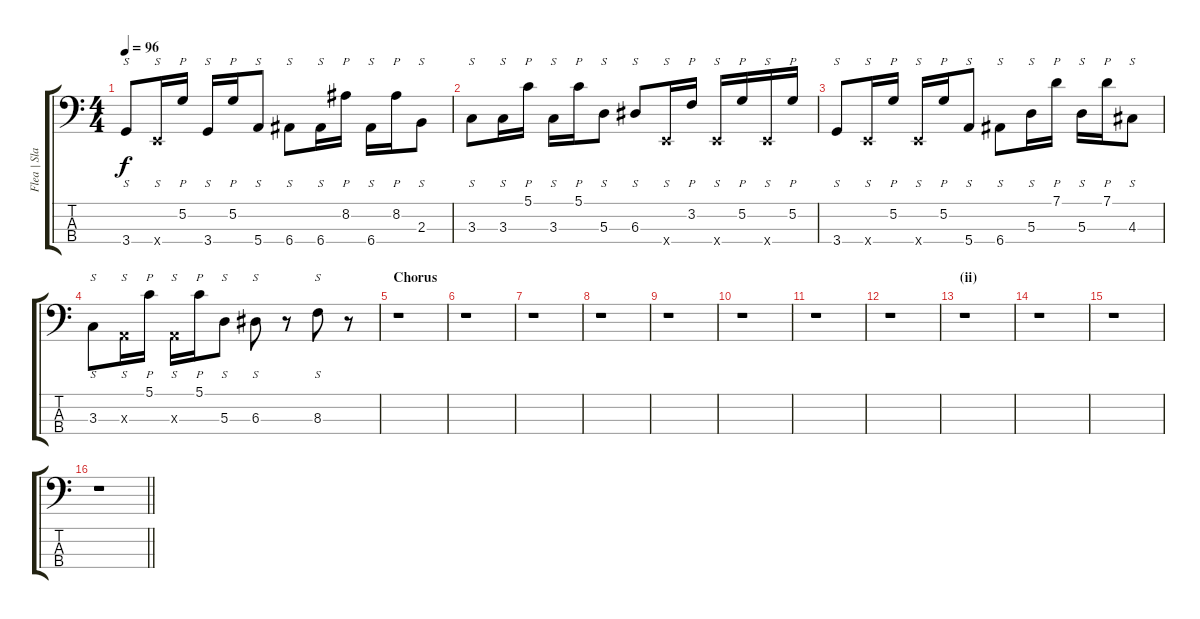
\track ("Flea | Slap Bass" "Flea | Sla") {instrument slapbass1}
\staff {score tabs}
\tuning (G2 D2 A1 E1) {hide}
\ts (4 4)
\tempo 96
\clef f4
\ks c
3.4.8{s dy f} 0.4{x}.16{s} 5.2.16{p} 3.4.16{s} 5.2.16{p} 5.4.8{s} 6.4.8{s} 6.4.16{s} 8.2.16{p} 6.4.16{s} 8.2.16{p} 2.3.8{s} |
3.3.8{s} 3.3.16{s} 5.1.16{p} 3.3.16{s} 5.1.16{p} 5.3.8{s} 6.3.8{s} 0.4{x}.16{s} 3.2.16{p} 0.4{x}.16{s} 5.2.16{p} 0.4{x}.16{s} 5.2.16{p} |
3.4.8{s} 0.4{x}.16{s} 5.2.16{p} 0.4{x}.16{s} 5.2.16{p} 5.4.8{s} 6.4.8{s} 5.3.16{s} 7.1.16{p} 5.3.16{s} 7.1.16{p} 4.3.8{s} |
3.3.8{s} 0.3{x}.16{s} 5.1.16{p} 0.3{x}.16{s} 5.1.16{p} 5.3.8{s} 6.3.8{s} r.8 8.3.8{s} r.8 |
\section ("" "Chorus")
r.1 |
r.1 |
r.1 |
r.1 |
r.1 |
r.1 |
r.1 |
r.1 |
\section ("" "(ii)")
r.1 |
r.1 |
r.1 |
\barLineRight lightlight
r.1
